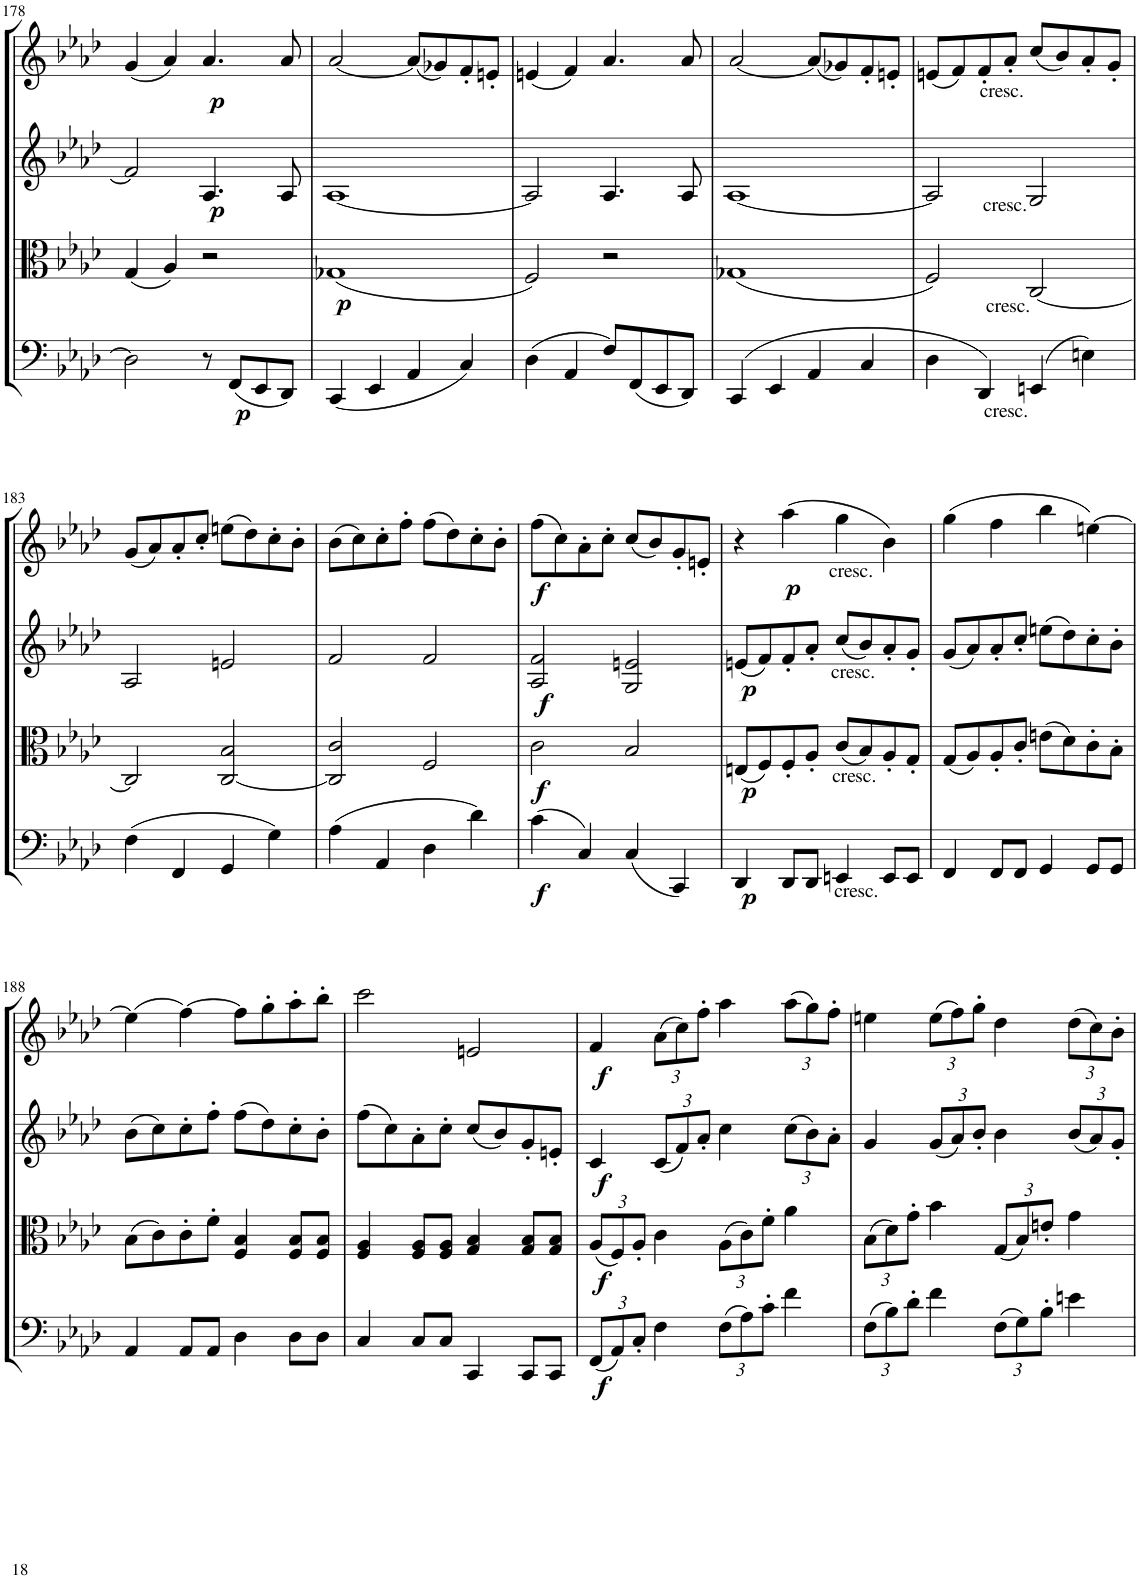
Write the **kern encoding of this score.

**kern	**dynam	**kern	**dynam	**kern	**dynam	**kern	**dynam
*part4	*part4	*part3	*part3	*part2	*part2	*part1	*part1
*staff4	*staff4	*staff3	*staff3	*staff2	*staff2	*staff1	*staff1
*I"Violoncello	*	*I"Viola	*	*I"Violino II	*	*I"Violino I	*
*I'Vc	*	*I'Vla	*	*I'Vln	*	*I'Vln	*
!!LO:PB:g=z
*clefF4	*	*clefC3	*	*clefG2	*	*clefG2	*
*k[b-e-a-d-]	*	*k[b-e-a-d-]	*	*k[b-e-a-d-]	*	*k[b-e-a-d-]	*
*M2/2	*	*M2/2	*	*M2/2	*	*M2/2	*
*met(c|)	*	*met(c|)	*	*met(c|)	*	*met(c|)	*
=178	=178	=178	=178	=178	=178	=178	=178
2D-\]	.	(4G/	.	2f/]	.	(4g/	.
.	.	4A-/)	.	.	.	4a-/)	.
!	!	!	!	!	!LO:DY:b	!	!LO:DY:b
8r	.	2r	.	4.A-/	p	4.a-/	p
!	!LO:DY:b	!	!	!	!	!	!
(8FF/L	p	.	.	.	.	.	.
8EE-/	.	.	.	.	.	.	.
8DD-/J)	.	.	.	8A-/	.	8a-/	.
=179	=179	=179	=179	=179	=179	=179	=179
!	!	!	!LO:DY:b	!	!	!	!
(4CC/	.	(1G-X	p	[1A-	.	[2a-/	.
4EE-/	.	.	.	.	.	.	.
4AA-/	.	.	.	.	.	(8a-/L]	.
.	.	.	.	.	.	8g-X/)	.
4C/)	.	.	.	.	.	8f'/	.
.	.	.	.	.	.	8en'/J	.
=180	=180	=180	=180	=180	=180	=180	=180
(4D-\	.	2F/)	.	2A-/]	.	(4en/	.
4AA-/	.	.	.	.	.	4f/)	.
8F/L)	.	2r	.	4.A-/	.	4.a-/	.
(8FF/	.	.	.	.	.	.	.
8EE-/	.	.	.	.	.	.	.
8DD-/J)	.	.	.	8A-/	.	8a-/	.
=181	=181	=181	=181	=181	=181	=181	=181
(4CC/	.	(1G-X	.	[1A-	.	[2a-/	.
4EE-/	.	.	.	.	.	.	.
4AA-/	.	.	.	.	.	(8a-/L]	.
.	.	.	.	.	.	8g-X/)	.
4C/	.	.	.	.	.	8f'/	.
.	.	.	.	.	.	8en'/J	.
=182	=182	=182	=182	=182	=182	=182	=182
4D-\	.	2F/)	.	2A-/]	.	(8en/L	.
.	.	.	.	.	.	8f/)	.
!	!	!	!	!	!	!LO:TX:b:t=cresc.	!
!LO:TX:b:t=cresc.	!	!	!	!	!	!	!
4DD-/)	.	.	.	.	.	8f'/	.
.	.	.	.	.	.	8a-'/J	.
!	!	!	!	!LO:TX:b:t=cresc.	!	!	!
!	!	!LO:TX:b:t=cresc.	!	!	!	!	!
(4EEn/	.	[2C/	.	2G/	.	(8cc/L	.
.	.	.	.	.	.	8b-/)	.
4En\)	.	.	.	.	.	8a-'/	.
.	.	.	.	.	.	8g'/J	.
!!LO:LB:g=z
=183	=183	=183	=183	=183	=183	=183	=183
(4F\	.	2C/]	.	2A-/	.	(8g/L	.
.	.	.	.	.	.	8a-/)	.
4FF/	.	.	.	.	.	8a-'/	.
.	.	.	.	.	.	8cc'/J	.
4GG/	.	[2C/ 2B-/	.	2en/	.	(8een\L	.
.	.	.	.	.	.	8dd-\)	.
4G\)	.	.	.	.	.	8cc'\	.
.	.	.	.	.	.	8b-'\J	.
=184	=184	=184	=184	=184	=184	=184	=184
(4A-\	.	2C/] 2c/	.	2f/	.	(8b-\L	.
.	.	.	.	.	.	8cc\)	.
4AA-/	.	.	.	.	.	8cc'\	.
.	.	.	.	.	.	8ff'\J	.
4D-\	.	2F/	.	2f/	.	(8ff\L	.
.	.	.	.	.	.	8dd-\)	.
4d-\)	.	.	.	.	.	8cc'\	.
.	.	.	.	.	.	8b-'\J	.
=185	=185	=185	=185	=185	=185	=185	=185
!	!LO:DY:b	!	!LO:DY:b	!	!LO:DY:b	!	!LO:DY:b
(4c\	f	2c\	f	2A-/ 2f/	f	(8ff\L	f
.	.	.	.	.	.	8cc\)	.
4C/)	.	.	.	.	.	8a-'\	.
.	.	.	.	.	.	8cc'\J	.
(4C/	.	2B-/	.	2G/ 2en/	.	(8cc/L	.
.	.	.	.	.	.	8b-/)	.
4CC/)	.	.	.	.	.	8g'/	.
.	.	.	.	.	.	8en'/J	.
=186	=186	=186	=186	=186	=186	=186	=186
!	!LO:DY:b	!	!LO:DY:b	!	!LO:DY:b	!	!
4DD-/	p	(8En/L	p	(8en/L	p	4r	.
.	.	8F/)	.	8f/)	.	.	.
!	!	!	!	!	!	!	!LO:DY:b
8DD-/L	.	8F'/	.	8f'/	.	(4aa-\	p
8DD-/J	.	8A-'/J	.	8a-'/J	.	.	.
!	!	!	!	!	!	!LO:TX:b:t=cresc.	!
!	!	!	!	!LO:TX:b:t=cresc.	!	!	!
!	!	!LO:TX:b:t=cresc.	!	!	!	!	!
!LO:TX:b:t=cresc.	!	!	!	!	!	!	!
4EEn/	.	(8c/L	.	(8cc/L	.	4gg\	.
.	.	8B-/)	.	8b-/)	.	.	.
8EE/L	.	8A-'/	.	8a-'/	.	4b-\)	.
8EE/J	.	8G'/J	.	8g'/J	.	.	.
=187	=187	=187	=187	=187	=187	=187	=187
4FF/	.	(8G/L	.	(8g/L	.	(4gg\	.
.	.	8A-/)	.	8a-/)	.	.	.
8FF/L	.	8A-'/	.	8a-'/	.	4ff\	.
8FF/J	.	8c'/J	.	8cc'/J	.	.	.
4GG/	.	(8en\L	.	(8een\L	.	4bb-\	.
.	.	8d-\)	.	8dd-\)	.	.	.
8GG/L	.	8c'\	.	8cc'\	.	[4een\)	.
8GG/J	.	8B-'\J	.	8b-'\J	.	.	.
!!LO:LB:g=z
=188	=188	=188	=188	=188	=188	=188	=188
4AA-/	.	(8B-\L	.	(8b-\L	.	(4ee\]	.
.	.	8c\)	.	8cc\)	.	.	.
8AA-/L	.	8c'\	.	8cc'\	.	[4ff\)	.
8AA-/J	.	8f'\J	.	8ff'\J	.	.	.
4D-\	.	4F/ 4B-/	.	(8ff\L	.	8ff\L]	.
.	.	.	.	8dd-\)	.	8gg'\	.
8D-\L	.	8F/ 8B-/L	.	8cc'\	.	8aa-'\	.
8D-\J	.	8F/ 8B-/J	.	8b-'\J	.	8bb-'\J	.
=189	=189	=189	=189	=189	=189	=189	=189
4C/	.	4F/ 4A-/	.	(8ff\L	.	2ccc\	.
.	.	.	.	8cc\)	.	.	.
8C/L	.	8F/ 8A-/L	.	8a-'\	.	.	.
8C/J	.	8F/ 8A-/J	.	8cc'\J	.	.	.
4CC/	.	4G/ 4B-/	.	(8cc/L	.	2en/	.
.	.	.	.	8b-/)	.	.	.
8CC/L	.	8G/ 8B-/L	.	8g'/	.	.	.
8CC/J	.	8G/ 8B-/J	.	8en'/J	.	.	.
=190	=190	=190	=190	=190	=190	=190	=190
*Xbrackettup	*	*Xbrackettup	*	*	*	*	*
!	!LO:DY:b	!	!LO:DY:b	!	!LO:DY:b	!	!LO:DY:b
(12FF/L	f	(12A-/L	f	4c/	f	4f/	f
12AA-/)	.	12F/)	.	.	.	.	.
12C'/J	.	12A-'/J	.	.	.	.	.
*	*	*	*	*Xbrackettup	*	*Xbrackettup	*
4F\	.	4c\	.	(12c/L	.	(12a-\L	.
.	.	.	.	12f/)	.	12cc\)	.
.	.	.	.	12a-'/J	.	12ff'\J	.
(12F\L	.	(12A-\L	.	4cc\	.	4aa-\	.
12A-\)	.	12c\)	.	.	.	.	.
12c'\J	.	12f'\J	.	.	.	.	.
4f\	.	4a-\	.	(12cc\L	.	(12aa-\L	.
.	.	.	.	12b-\)	.	12gg\)	.
.	.	.	.	12a-'\J	.	12ff'\J	.
=191	=191	=191	=191	=191	=191	=191	=191
(12F\L	.	(12B-\L	.	4g/	.	4een\	.
12B-\)	.	12d-\)	.	.	.	.	.
12d-'\J	.	12g'\J	.	.	.	.	.
4f\	.	4b-\	.	(12g/L	.	(12ee\L	.
.	.	.	.	12a-/)	.	12ff\)	.
.	.	.	.	12b-'/J	.	12gg'\J	.
(12F\L	.	(12G/L	.	4b-\	.	4dd-\	.
12G\)	.	12B-/)	.	.	.	.	.
12B-'\J	.	12en'/J	.	.	.	.	.
4en\	.	4g\	.	(12b-/L	.	(12dd-\L	.
.	.	.	.	12a-/)	.	12cc\)	.
.	.	.	.	12g'/J	.	12b-'\J	.
=	=	=	=	=	=	=	=
*-	*-	*-	*-	*-	*-	*-	*-
